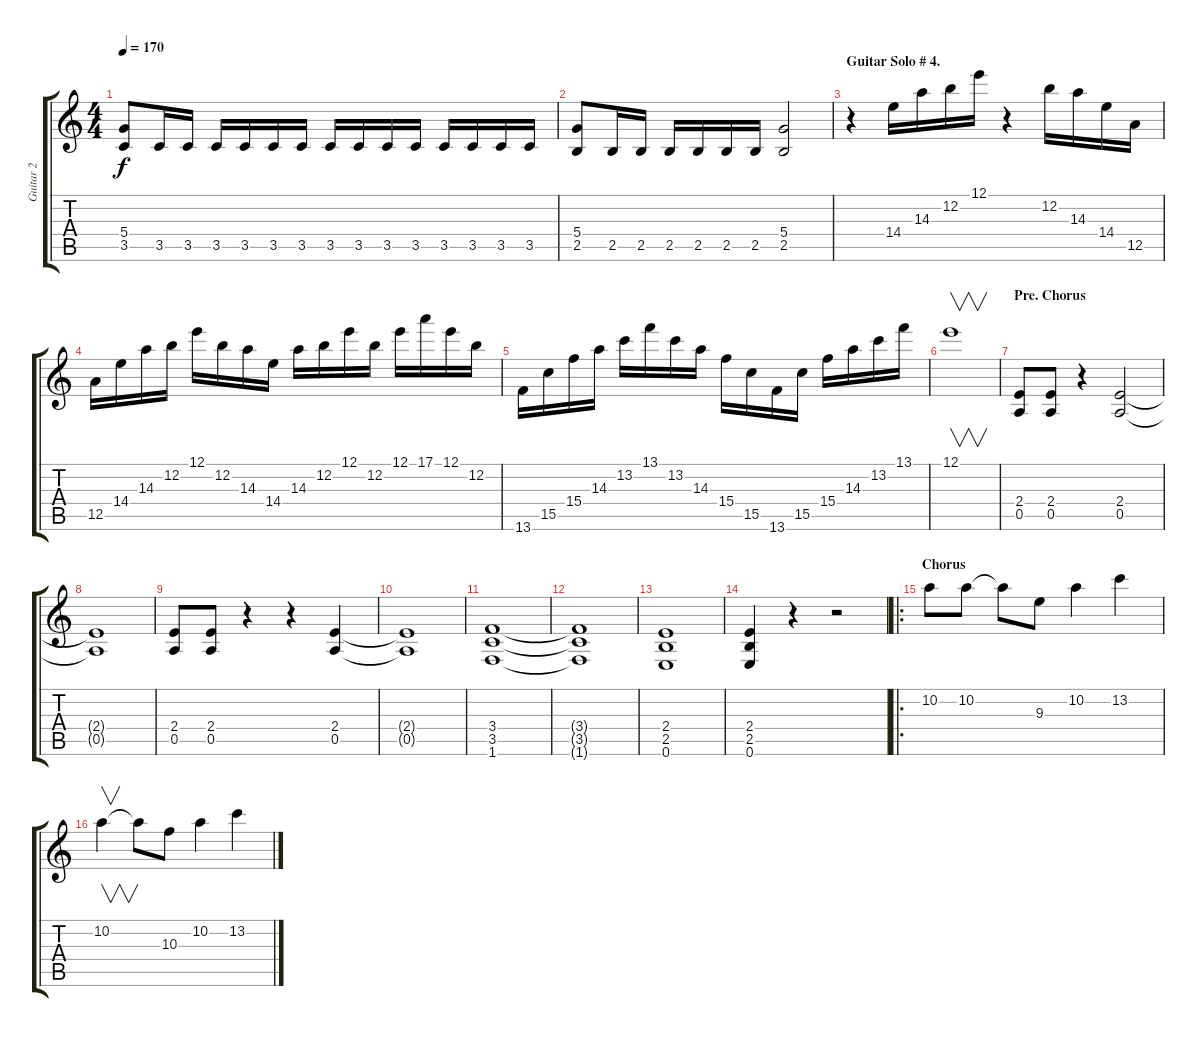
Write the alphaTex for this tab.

\track ("Guitar 2" "Guitar 2") {instrument overdrivenguitar}
\staff {score tabs}
\tuning (E4 B3 G3 D3 A2 E2) {hide}
\ts (4 4)
\tempo 170
\clef g2
\ks c
(5.4 3.5).8{dy f} 3.5.16 3.5.16 3.5.16 3.5.16 3.5.16 3.5.16 3.5.16 3.5.16 3.5.16 3.5.16 3.5.16 3.5.16 3.5.16 3.5.16 |
(5.4 2.5).8 2.5.16 2.5.16 2.5.16 2.5.16 2.5.16 2.5.16 (5.4 2.5).2 |
\section ("" "Guitar Solo # 4.")
r.4 14.4.16 14.3.16 12.2.16 12.1.16 r.4 12.2.16 14.3.16 14.4.16 12.5.16 |
12.5.16 14.4.16 14.3.16 12.2.16 12.1.16 12.2.16 14.3.16 14.4.16 14.3.16 12.2.16 12.1.16 12.2.16 12.1.16 17.1.16 12.1.16 12.2.16 |
13.6.16 15.5.16 15.4.16 14.3.16 13.2.16 13.1.16 13.2.16 14.3.16 15.4.16 15.5.16 13.6.16 15.5.16 15.4.16 14.3.16 13.2.16 13.1.16 |
12.1.1{v} |
\section ("" "Pre. Chorus")
(2.4 0.5).8 (2.4 0.5).8 r.4 (2.4 0.5).2 |
(2.4{t} 0.5{t}).1 |
(2.4 0.5).8 (2.4 0.5).8 r.4 r.4 (2.4 0.5).4 |
(2.4{t} 0.5{t}).1 |
(3.4 3.5 1.6).1 |
(3.4{t} 3.5{t} 1.6{t}).1 |
(2.4 2.5 0.6).1 |
(2.4 2.5 0.6).4 r.4 r.2 |
\ro
\section ("" "Chorus")
10.2.8 10.2.8 10.2{t}.8 9.3.8 10.2.4 13.2.4 |
10.2.4{v} 10.2{t}.8 10.3.8 10.2.4 13.2.4
